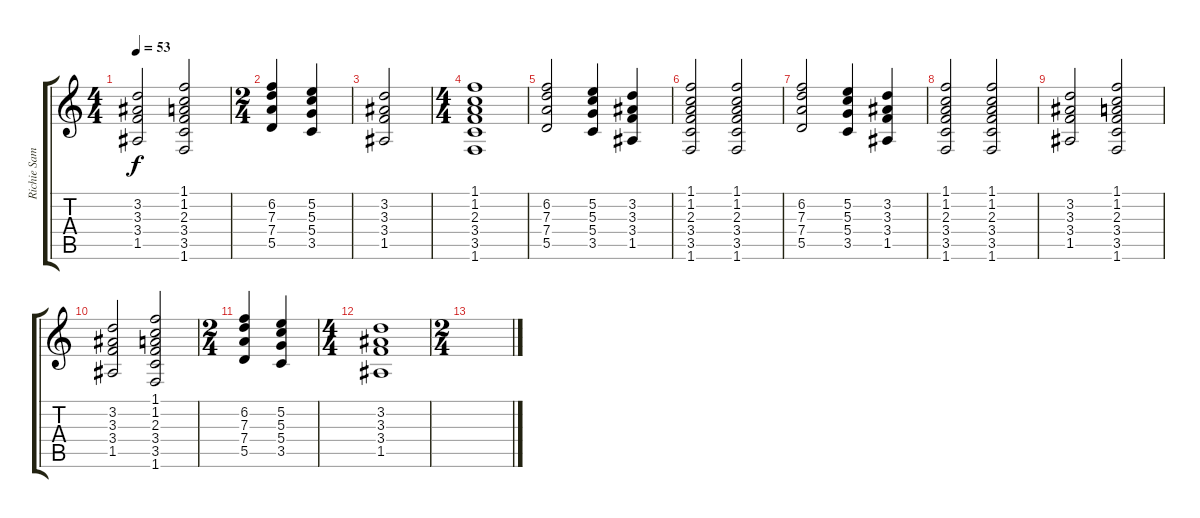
\track ("Richie Sambora (Rhythm Guitar Clean)" "Richie Sam") {instrument electricguitarclean}
\staff {score tabs}
\tuning (E4 B3 G3 D3 A2 E2) {hide}
\ts (4 4)
\tempo 53
\clef g2
\ks c
(3.2 3.3 3.4 1.5).2{dy f} (1.1 1.2 2.3 3.4 3.5 1.6).2 |
\ts (2 4)
(6.2 7.3 7.4 5.5).4 (5.2 5.3 5.4 3.5).4 |
(3.2 3.3 3.4 1.5).2 |
\ts (4 4)
(1.1 1.2 2.3 3.4 3.5 1.6).1 |
(6.2 7.3 7.4 5.5).2 (5.2 5.3 5.4 3.5).4 (3.2 3.3 3.4 1.5).4 |
(1.1 1.2 2.3 3.4 3.5 1.6).2 (1.1 1.2 2.3 3.4 3.5 1.6).2 |
(6.2 7.3 7.4 5.5).2 (5.2 5.3 5.4 3.5).4 (3.2 3.3 3.4 1.5).4 |
(1.1 1.2 2.3 3.4 3.5 1.6).2 (1.1 1.2 2.3 3.4 3.5 1.6).2 |
(3.2 3.3 3.4 1.5).2 (1.1 1.2 2.3 3.4 3.5 1.6).2 |
(3.2 3.3 3.4 1.5).2 (1.1 1.2 2.3 3.4 3.5 1.6).2 |
\ts (2 4)
(6.2 7.3 7.4 5.5).4 (5.2 5.3 5.4 3.5).4 |
\ts (4 4)
(3.2 3.3 3.4 1.5).1 |
\ts (2 4)
